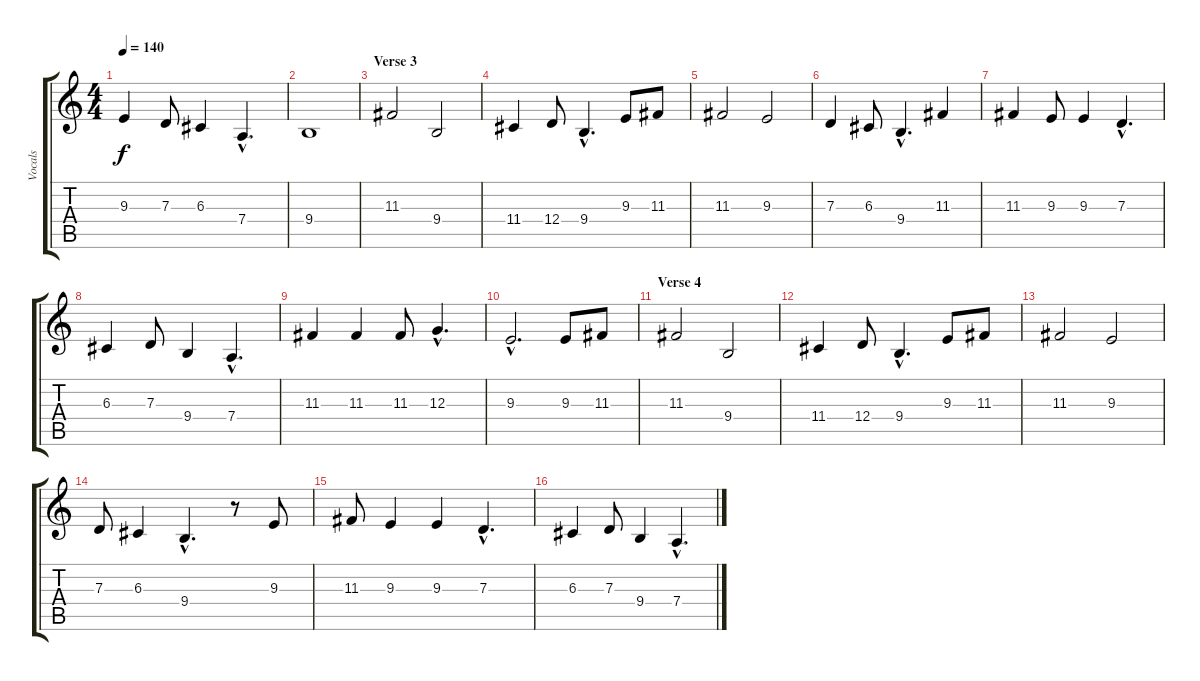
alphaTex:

\track ("Vocals" "Vocals") {instrument lead1square}
\staff {score tabs}
\tuning (E4 B3 G3 D3 A2 E2) {hide}
\ts (4 4)
\tempo 140
\clef g2
\ks c
9.3.4{dy f} 7.3.8 6.3.4 7.4{hac}.4{d} |
9.4.1 |
\section ("" "Verse 3")
11.3.2 9.4.2 |
11.4.4 12.4.8 9.4{hac}.4{d} 9.3.8 11.3.8 |
11.3.2 9.3.2 |
7.3.4 6.3.8 9.4{hac}.4{d} 11.3.4 |
11.3.4 9.3.8 9.3.4 7.3{hac}.4{d} |
6.3.4 7.3.8 9.4.4 7.4{hac}.4{d} |
11.3.4 11.3.4 11.3.8 12.3{hac}.4{d} |
9.3{hac}.2{d} 9.3.8 11.3.8 |
\section ("" "Verse 4")
11.3.2 9.4.2 |
11.4.4 12.4.8 9.4{hac}.4{d} 9.3.8 11.3.8 |
11.3.2 9.3.2 |
7.3.8 6.3.4 9.4{hac}.4{d} r.8 9.3.8 |
11.3.8 9.3.4 9.3.4 7.3{hac}.4{d} |
6.3.4 7.3.8 9.4.4 7.4{hac}.4{d}
